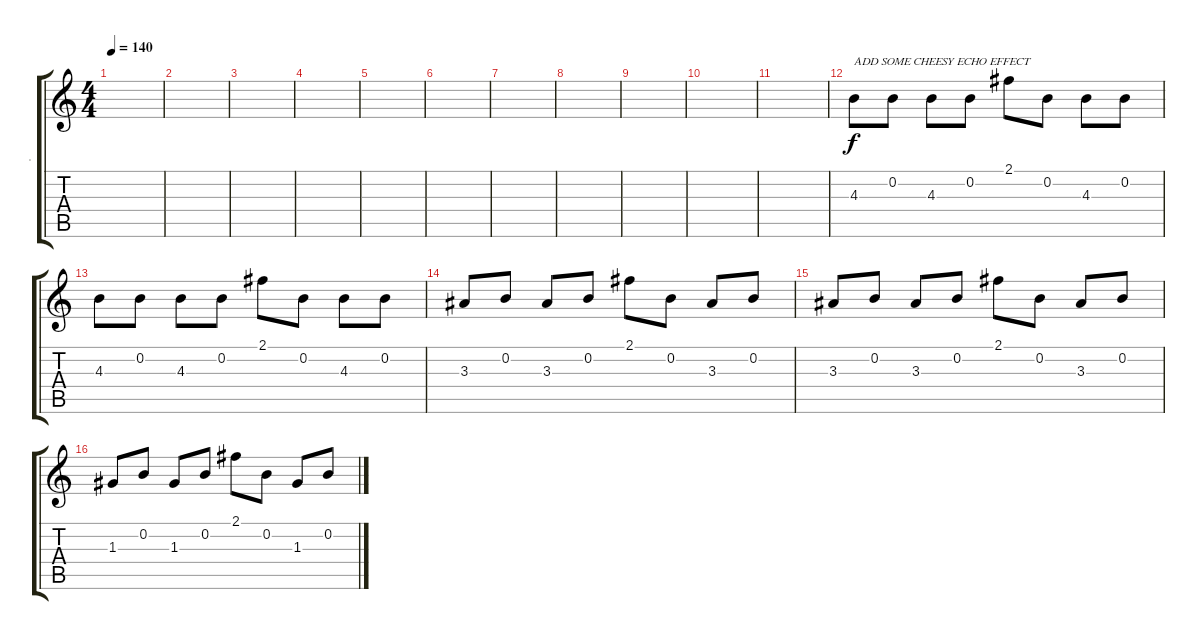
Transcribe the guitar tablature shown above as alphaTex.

\track ("." ".") {instrument acousticguitarsteel}
\staff {score tabs}
\tuning (E4 B3 G3 D3 A2 D2) {hide}
\ts (4 4)
\tempo 140
\clef g2
\ks c
|
|
|
|
|
|
|
|
|
|
|
4.3.8{txt "ADD SOME CHEESY ECHO EFFECT"} 0.2.8 4.3.8 0.2.8 2.1.8 0.2.8 4.3.8 0.2.8 |
4.3.8 0.2.8 4.3.8 0.2.8 2.1.8 0.2.8 4.3.8 0.2.8 |
3.3.8 0.2.8 3.3.8 0.2.8 2.1.8 0.2.8 3.3.8 0.2.8 |
3.3.8 0.2.8 3.3.8 0.2.8 2.1.8 0.2.8 3.3.8 0.2.8 |
1.3.8 0.2.8 1.3.8 0.2.8 2.1.8 0.2.8 1.3.8 0.2.8
